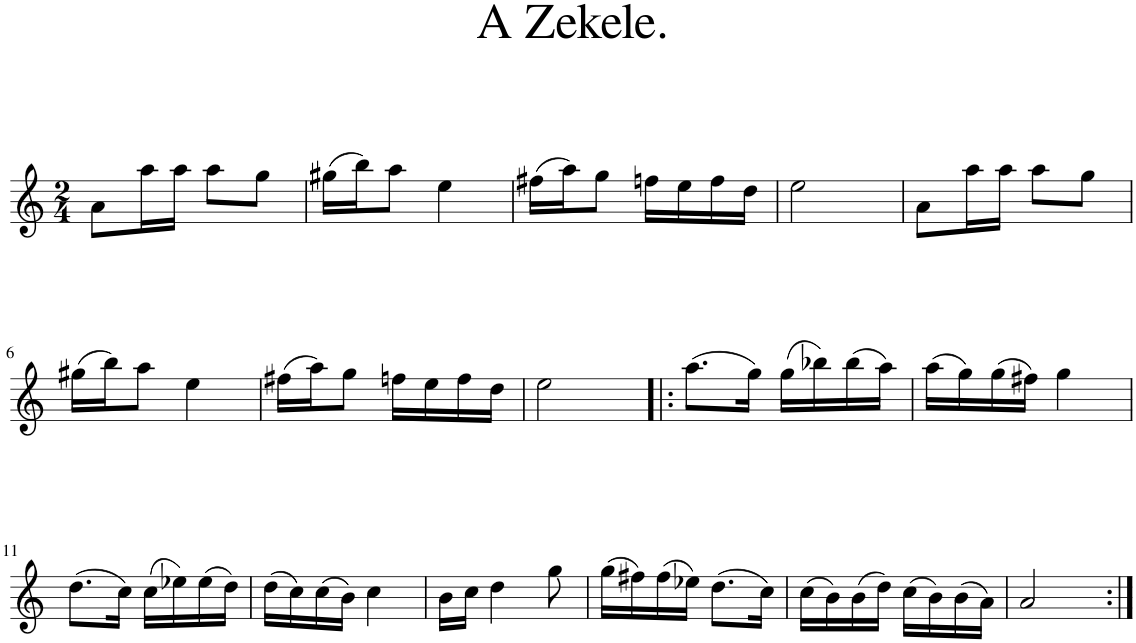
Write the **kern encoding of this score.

**kern
*part1
*staff1
*I"Piano
*I'Pno.
*clefG2
*k[]
*M2/4
=1
8a\L
16aa\L
16aa\JJ
8aa\L
8gg\J
=2
(16gg#X\LL
16bb\J)
8aa\J
4ee\
=3
(16ff#X\LL
16aa\J)
8gg\J
16ffn\LL
16ee\
16ff\
16dd\JJ
=4
2ee\
=5
8a\L
16aa\L
16aa\JJ
8aa\L
8gg\J
!!LO:LB:g=z
=6
(16gg#X\LL
16bb\J)
8aa\J
4ee\
=7
(16ff#X\LL
16aa\J)
8gg\J
16ffn\LL
16ee\
16ff\
16dd\JJ
=8
2ee\
=9!|:
(8.aa\L
16gg\Jk)
(16gg\LL
16bb-X\)
(16bb-\
16aa\JJ)
=10
(16aa\LL
16gg\)
(16gg\
16ff#X\JJ)
4gg\
!!LO:LB:g=z
=11
(8.dd\L
16cc\Jk)
(16cc\LL
16ee-X\)
(16ee-\
16dd\JJ)
=12
(16dd\LL
16cc\)
(16cc\
16b\JJ)
4cc\
=13
16b\LL
16cc\JJ
4dd\
8gg\
=14
(16gg\LL
16ff#X\)
(16ff#\
16ee-X\JJ)
(8.dd\L
16cc\Jk)
=15
(16cc\LL
16b\)
(16b\
16dd\JJ)
(16cc\LL
16b\)
(16b\
16a\JJ)
=16
2a/
=:|!
*-
